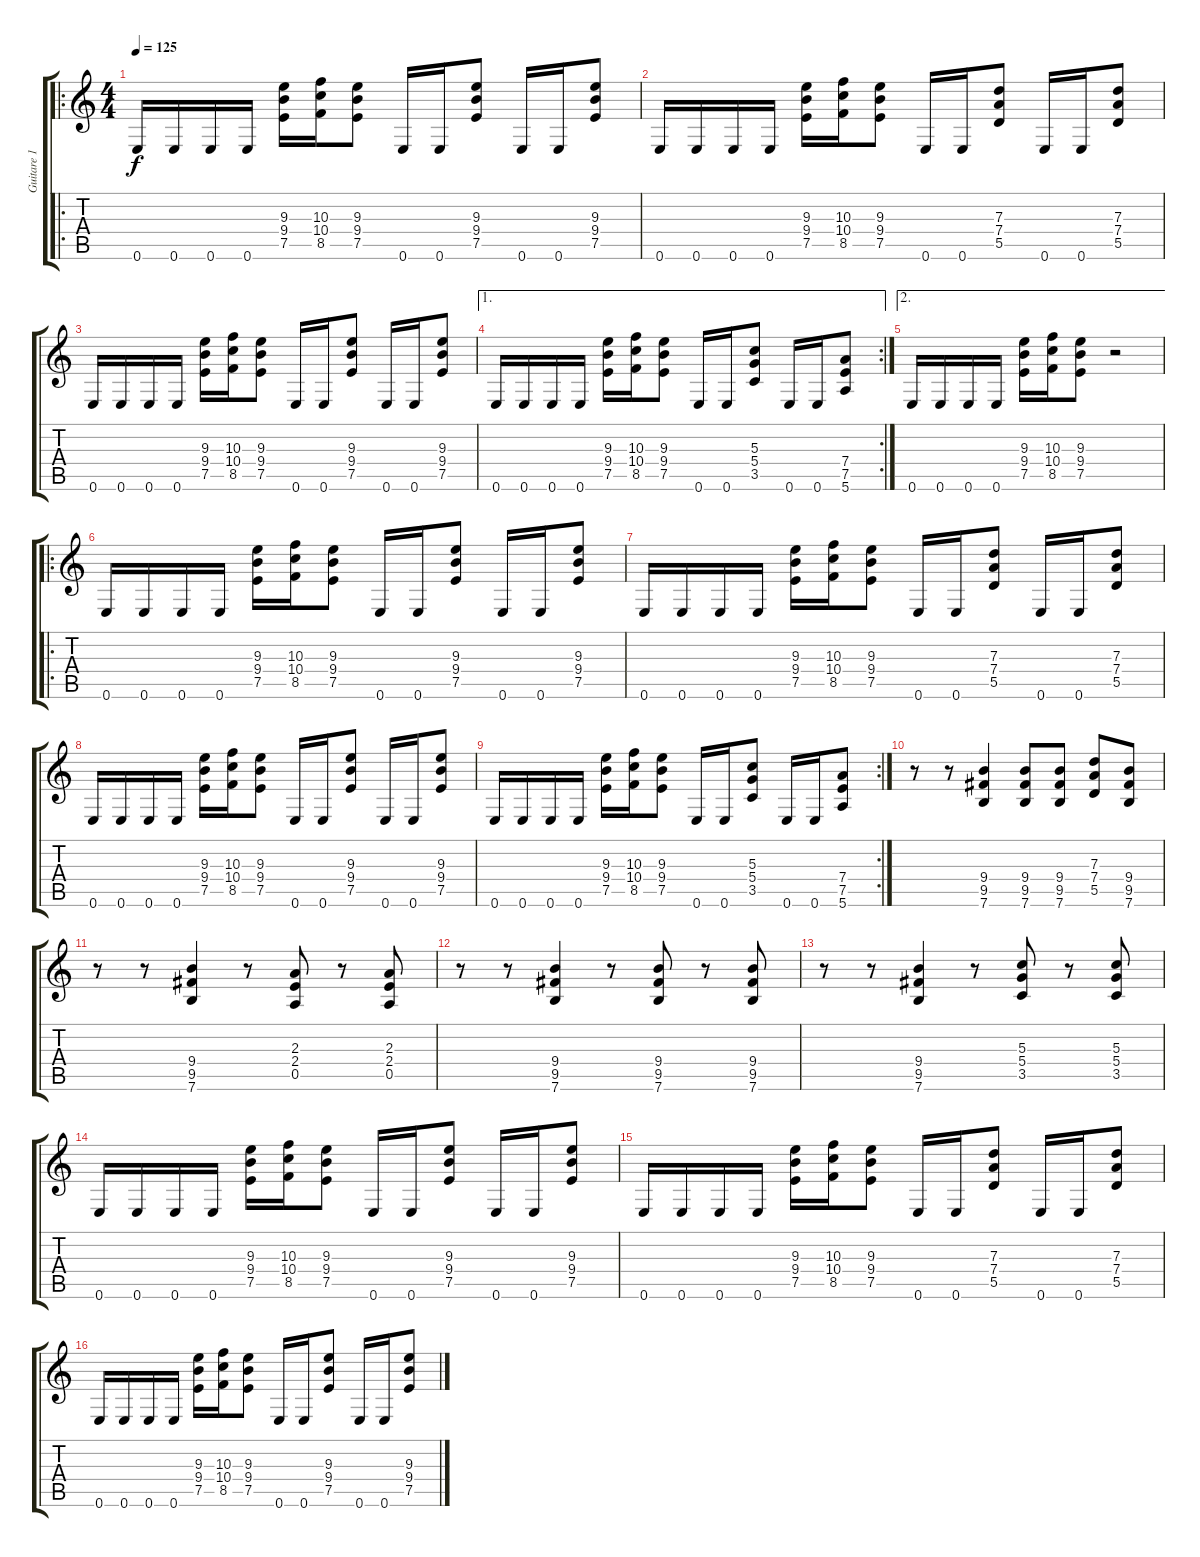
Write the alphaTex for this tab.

\track ("Guitare 1" "Guitare 1") {instrument distortionguitar}
\staff {score tabs}
\tuning (E4 B3 G3 D3 A2 E2) {hide}
\ro
\ts (4 4)
\tempo 125
\clef g2
\ks c
0.6.16{dy f instrument distortionguitar} 0.6.16 0.6.16 0.6.16 (9.3 9.4 7.5).16 (10.3 10.4 8.5).16 (9.3 9.4 7.5).8 0.6.16 0.6.16 (9.3 9.4 7.5).8 0.6.16 0.6.16 (9.3 9.4 7.5).8 |
0.6.16 0.6.16 0.6.16 0.6.16 (9.3 9.4 7.5).16 (10.3 10.4 8.5).16 (9.3 9.4 7.5).8 0.6.16 0.6.16 (7.3 7.4 5.5).8 0.6.16 0.6.16 (7.3 7.4 5.5).8 |
0.6.16 0.6.16 0.6.16 0.6.16 (9.3 9.4 7.5).16 (10.3 10.4 8.5).16 (9.3 9.4 7.5).8 0.6.16 0.6.16 (9.3 9.4 7.5).8 0.6.16 0.6.16 (9.3 9.4 7.5).8 |
\ae 1
\rc 2
0.6.16 0.6.16 0.6.16 0.6.16 (9.3 9.4 7.5).16 (10.3 10.4 8.5).16 (9.3 9.4 7.5).8 0.6.16 0.6.16 (5.3 5.4 3.5).8 0.6.16 0.6.16 (7.4 7.5 5.6).8 |
\ae 2
0.6.16 0.6.16 0.6.16 0.6.16 (9.3 9.4 7.5).16 (10.3 10.4 8.5).16 (9.3 9.4 7.5).8 r.2 |
\ro
0.6.16 0.6.16 0.6.16 0.6.16 (9.3 9.4 7.5).16 (10.3 10.4 8.5).16 (9.3 9.4 7.5).8 0.6.16 0.6.16 (9.3 9.4 7.5).8 0.6.16 0.6.16 (9.3 9.4 7.5).8 |
0.6.16 0.6.16 0.6.16 0.6.16 (9.3 9.4 7.5).16 (10.3 10.4 8.5).16 (9.3 9.4 7.5).8 0.6.16 0.6.16 (7.3 7.4 5.5).8 0.6.16 0.6.16 (7.3 7.4 5.5).8 |
0.6.16 0.6.16 0.6.16 0.6.16 (9.3 9.4 7.5).16 (10.3 10.4 8.5).16 (9.3 9.4 7.5).8 0.6.16 0.6.16 (9.3 9.4 7.5).8 0.6.16 0.6.16 (9.3 9.4 7.5).8 |
\rc 2
0.6.16 0.6.16 0.6.16 0.6.16 (9.3 9.4 7.5).16 (10.3 10.4 8.5).16 (9.3 9.4 7.5).8 0.6.16 0.6.16 (5.3 5.4 3.5).8 0.6.16 0.6.16 (7.4 7.5 5.6).8 |
r.8 r.8 (9.4 9.5 7.6).4 (9.4 9.5 7.6).8 (9.4 9.5 7.6).8 (7.3 7.4 5.5).8 (9.4 9.5 7.6).8 |
r.8 r.8 (9.4 9.5 7.6).4 r.8 (2.3 2.4 0.5).8 r.8 (2.3 2.4 0.5).8 |
r.8 r.8 (9.4 9.5 7.6).4 r.8 (9.4 9.5 7.6).8 r.8 (9.4 9.5 7.6).8 |
r.8 r.8 (9.4 9.5 7.6).4 r.8 (5.3 5.4 3.5).8 r.8 (5.3 5.4 3.5).8 |
0.6.16 0.6.16 0.6.16 0.6.16 (9.3 9.4 7.5).16 (10.3 10.4 8.5).16 (9.3 9.4 7.5).8 0.6.16 0.6.16 (9.3 9.4 7.5).8 0.6.16 0.6.16 (9.3 9.4 7.5).8 |
0.6.16 0.6.16 0.6.16 0.6.16 (9.3 9.4 7.5).16 (10.3 10.4 8.5).16 (9.3 9.4 7.5).8 0.6.16 0.6.16 (7.3 7.4 5.5).8 0.6.16 0.6.16 (7.3 7.4 5.5).8 |
0.6.16 0.6.16 0.6.16 0.6.16 (9.3 9.4 7.5).16 (10.3 10.4 8.5).16 (9.3 9.4 7.5).8 0.6.16 0.6.16 (9.3 9.4 7.5).8 0.6.16 0.6.16 (9.3 9.4 7.5).8
